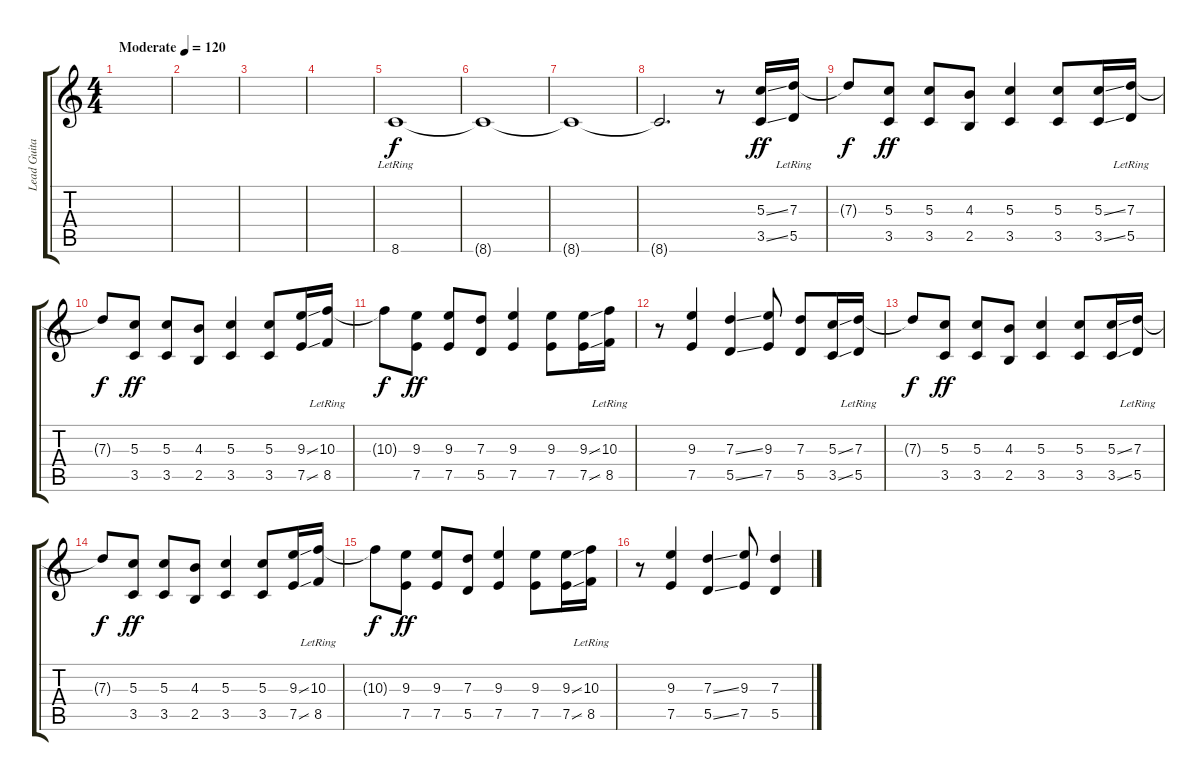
\track ("Lead Guitar" "Lead Guita") {instrument electricguitarjazz}
\staff {score tabs}
\tuning (E4 B3 G3 D3 A2 E2) {hide}
\ts (4 4)
\tempo (120 "Moderate")
\clef g2
\ks c
|
|
|
|
8.6{lr}.1 |
8.6{t}.1{dy f} |
8.6{t}.1 |
8.6{t}.2{d} r.8 (5.3{ss} 3.5{ss}).16{dy ff} (7.3{lr} 5.5{lr}).16 |
7.3{t}.8{dy f} (5.3 3.5).8{dy ff} (5.3 3.5).8 (4.3 2.5).8 (5.3 3.5).4 (5.3 3.5).8 (5.3{ss} 3.5{ss}).16 (7.3{lr} 5.5{lr}).16 |
7.3{t}.8{dy f} (5.3 3.5).8{dy ff} (5.3 3.5).8 (4.3 2.5).8 (5.3 3.5).4 (5.3 3.5).8 (9.3{ss} 7.5{ss}).16 (10.3{lr} 8.5{lr}).16 |
10.3{t}.8{dy f} (9.3 7.5).8{dy ff} (9.3 7.5).8 (7.3 5.5).8 (9.3 7.5).4 (9.3 7.5).8 (9.3{ss} 7.5{ss}).16 (10.3{lr} 8.5{lr}).16 |
r.8 (9.3 7.5).4 (7.3{ss} 5.5{ss}).4 (9.3 7.5).8 (7.3 5.5).8 (5.3{ss} 3.5{ss}).16 (7.3{lr} 5.5{lr}).16 |
7.3{t}.8{dy f} (5.3 3.5).8{dy ff} (5.3 3.5).8 (4.3 2.5).8 (5.3 3.5).4 (5.3 3.5).8 (5.3{ss} 3.5{ss}).16 (7.3{lr} 5.5{lr}).16 |
7.3{t}.8{dy f} (5.3 3.5).8{dy ff} (5.3 3.5).8 (4.3 2.5).8 (5.3 3.5).4 (5.3 3.5).8 (9.3{ss} 7.5{ss}).16 (10.3{lr} 8.5{lr}).16 |
10.3{t}.8{dy f} (9.3 7.5).8{dy ff} (9.3 7.5).8 (7.3 5.5).8 (9.3 7.5).4 (9.3 7.5).8 (9.3{ss} 7.5{ss}).16 (10.3{lr} 8.5{lr}).16 |
r.8 (9.3 7.5).4 (7.3{ss} 5.5{ss}).4 (9.3 7.5).8 (7.3 5.5).4
